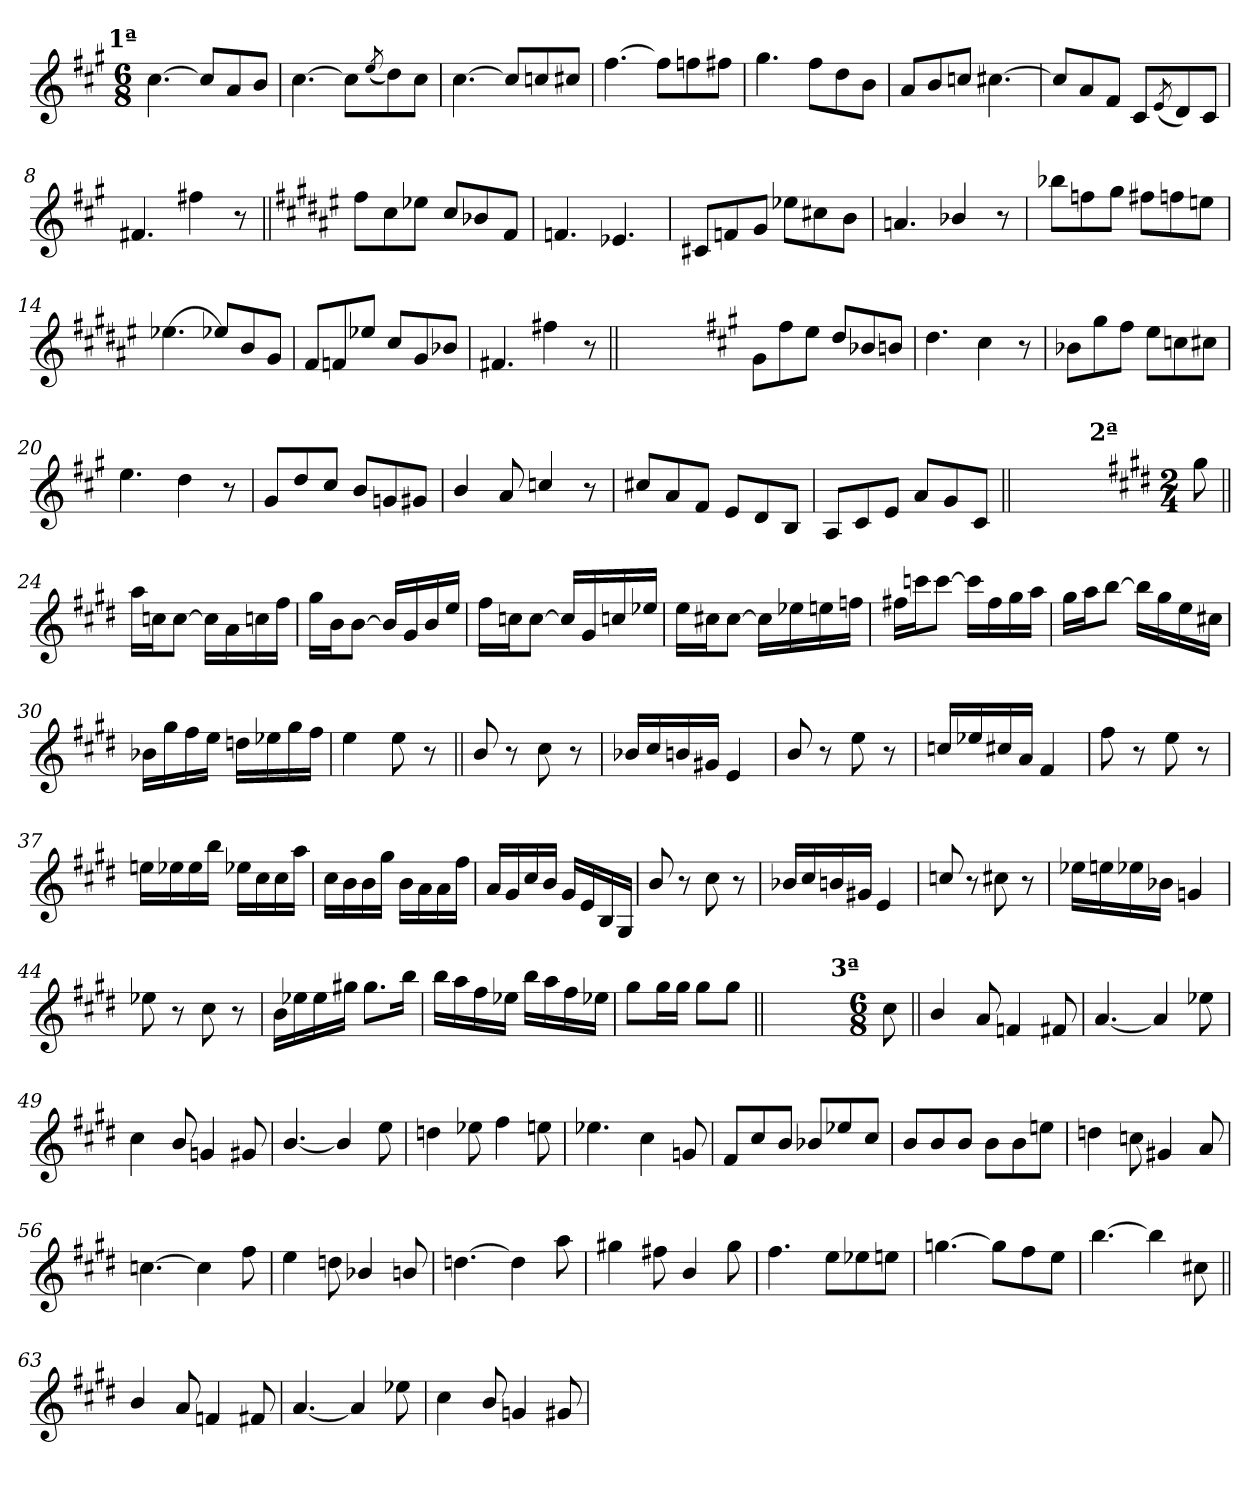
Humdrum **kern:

**kern
*part1
*staff1
*clefG2
*k[f#c#g#]
*A:
*M6/8
!!LO:REH:place=s1:b:B:enc=none:fs=18:t=1ª
=1
[4.cc#\
8cc#/L]
8a/
8b/J
=2
[4.cc#\
8cc#\L]
(<8qee/
8dd\)
8cc#\J
=3
[4.cc#\
8cc#/L]
8ccn/
8cc#X/J
=4
[4.ff#\
8ff#\L]
8ffn\
8ff#X\J
=5
4.gg#\
8ff#\L
8dd\
8b\J
=6
8a/L
8b/
8ccn/J
[4.cc#X\
!!LO:LB:g=z
=7
8cc#/L]
8a/
8f#/J
8c#/L
(<8qe/
8d/)
8c#/J
=8
4.f#X/
4ff#X\
8r
=9||
*k[f#c#g#d#a#e#]
*F#:
8ff#\L
8cc#\
8ee-X\J
8cc#/L
8b-X/
8f#/J
=10
4.fn/
4.e-X/
=11
8c#X/L
8fn/
8g#/J
8ee-X\L
8cc#X\
8b\J
!!LO:LB:g=z
=12
4.an/
4b-X/
8r
=13
8bb-X\L
8ffn\
8gg#\J
8ff#X\L
8ffn\
8een\J
=14
[4.ee-X\
8ee-X/L]
8b/
8g#/J
=15
8f#/L
8fn/
8ee-X/J
8cc#/L
8g#/
8b-X/J
=16
4.f#X/
4ff#X\
8r
=16X161||
2.ryy
!!LO:LB:g=z
=17-
*k[f#c#g#]
*A:
8g#\L
8ff#\
8ee\J
8dd/L
8b-X/
8bn/J
=18
4.dd\
4cc#\
8r
=19
8b-X\L
8gg#\
8ff#\J
8ee\L
8ccn\
8cc#X\J
=20
4.ee\
4dd\
8r
!!LO:LB:g=z
=21
8g#/L
8dd/
8cc#/J
8b/L
8gn/
8g#X/J
=22
4b/
8a/
4ccn/
8r
=23
8cc#X/L
8a/
8f#/J
8e/L
8d/
8B/J
=24
8A/L
8c#/
8e/J
8a/L
8g#/
8c#/J
=24X242||
2.ryy
!!LO:LB:g=z
!!LO:REH:place=s1:b:B:enc=none:fs=18:t=2ª
=24X243-
*k[f#c#g#d#]
*E:
*M2/4
8gg#\
=24X244||
16aa\LL
16ccn\J
[8cc\J
16cc\LL]
16a\
16ccn\
16ff#\JJ
=25
16gg#\LL
16b\J
[8b\J
16b/LL]
16g#/
16b/
16ee/JJ
=26
16ff#\LL
16ccn\J
[8cc\J
16cc/LL]
16g#/
16ccn/
16ee-X/JJ
=27
16ee\LL
16cc#X\J
[8cc#\J
16cc#\LL]
16ee-X\
16een\
16ffn\JJ
!!LO:LB:g=z
=28
16ff#X\LL
16cccn\J
[8ccc\J
16ccc\LL]
16ff#\
16gg#\
16aa\JJ
=29
16gg#\LL
16aa\J
[8bb\J
16bb\LL]
16gg#\
16ee\
16cc#X\JJ
=30
16b-X\LL
16gg#\
16ff#\
16ee\JJ
16ddn\LL
16ee-X\
16gg#\
16ff#\JJ
=31
4ee\
8ee\
8r
=32||
8b/
8r
8cc#\
8r
!!LO:LB:g=z
=33
16b-X/LL
16cc#/
16bn/
16g#X/JJ
4e/
=34
8b/
8r
8ee\
8r
=35
16ccn/LL
16ee-X/
16cc#X/
16a/JJ
4f#/
=36
8ff#\
8r
8ee\
8r
=37
16een\LL
16ee-X\
16ee-\
16bb\JJ
16ee-X\LL
16cc#\
16cc#\
16aa\JJ
!!LO:LB:g=z
=38
16cc#\LL
16b\
16b\
16gg#\JJ
16b\LL
16a\
16a\
16ff#\JJ
=39
16a/LL
16g#/
16cc#/
16b/JJ
16g#/LL
16e/
16B/
16G#/JJ
=40
8b/
8r
8cc#\
8r
=41
16b-X/LL
16cc#/
16bn/
16g#X/JJ
4e/
=42
8ccn/
8r
8cc#X\
8r
!!LO:LB:g=z
=43
16ee-X\LL
16een\
16ee-X\
16b-X\JJ
4gn/
=44
8ee-X\
8r
8cc#\
8r
=45
16b\LL
16ee-X\
16ee-\
16gg#X\JJ
8.gg#\L
16bb\Jk
=46
16bb\LL
16aa\
16ff#\
16ee-X\JJ
16bb\LL
16aa\
16ff#\
16ee-X\JJ
=47
8gg#\L
16gg#\L
16gg#\JJ
8gg#\L
8gg#\J
=47X475||
2ryy
!!LO:PB:g=z
!!LO:REH:place=s1:b:B:enc=none:fs=18:t=3ª
=47X476-
*M6/8
8cc#\
=47X477||
4b/
8a/
4fn/
8f#X/
=48
[4.a/
4a/]
8ee-X\
=49
4cc#\
8b/
4gn/
8g#X/
=50
[4.b/
4b/]
8ee\
=51
4ddn\
8ee-X\
4ff#\
8een\
!!LO:LB:g=z
=52
4.ee-X\
4cc#\
8gn/
=53
8f#/L
8cc#/
8b/J
8b-X/L
8ee-X/
8cc#/J
=54
8b/L
8b/
8b/J
8b\L
8b\
8een\J
=55
4ddn\
8ccn\
4g#X/
8a/
=56
[4.ccn\
4ccn\]
8ff#\
=57
4ee\
8ddn\
4b-X/
8bn/
!!LO:LB:g=z
=58
[4.ddn\
4ddn\]
8aa\
=59
4gg#X\
8ff#X\
4b/
8gg#\
=60
4.ff#\
8ee\L
8ee-X\
8een\J
=61
[4.ggn\
8gg\L]
8ff#\
8ee\J
=62
[4.bb\
4bb\]
8cc#X\
!!LO:LB:g=z
=63||
4b/
8a/
4fn/
8f#X/
=64
[4.a/
4a/]
8ee-X\
=65
4cc#\
8b/
4gn/
8g#X/
=
*-
